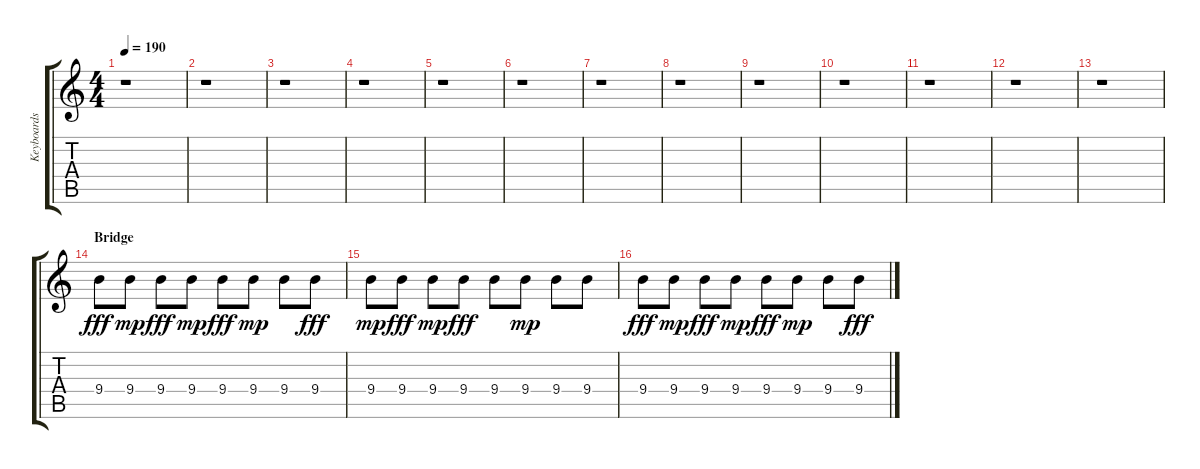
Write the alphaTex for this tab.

\track ("Keyboards" "Keyboards") {instrument pad8sweep}
\staff {score tabs}
\tuning (E5 B4 G4 D4 A3 E3) {hide}
\ts (4 4)
\tempo 190
\clef g2
\ks c
r.1{dy f} |
r.1 |
r.1 |
r.1 |
r.1 |
r.1 |
r.1 |
r.1 |
r.1 |
r.1 |
r.1 |
r.1 |
r.1 |
\section ("" "Bridge")
9.4.8{dy fff instrument shamisen} 9.4.8{dy mp} 9.4.8{dy fff} 9.4.8{dy mp} 9.4.8{dy fff} 9.4.8{dy mp} 9.4.8 9.4.8{dy fff} |
9.4.8{dy mp} 9.4.8{dy fff} 9.4.8{dy mp} 9.4.8{dy fff} 9.4.8 9.4.8{dy mp} 9.4.8 9.4.8 |
9.4.8{dy fff instrument shamisen} 9.4.8{dy mp} 9.4.8{dy fff} 9.4.8{dy mp} 9.4.8{dy fff} 9.4.8{dy mp} 9.4.8 9.4.8{dy fff}
